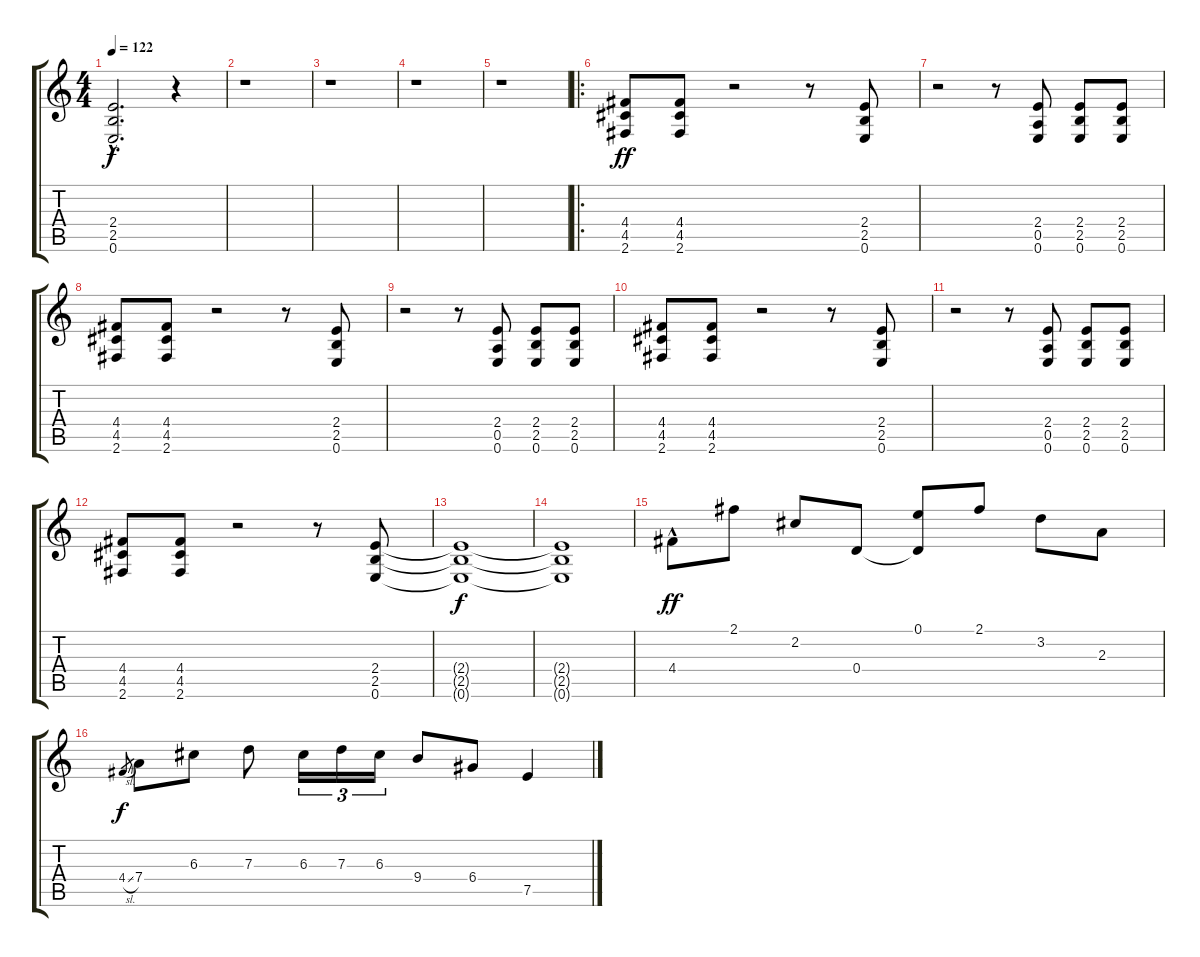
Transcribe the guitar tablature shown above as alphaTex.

\track "" {instrument distortionguitar}
\staff {score tabs}
\tuning (E4 B3 G3 D3 A2 E2) {hide}
\ts (4 4)
\tempo 122
\clef g2
\ks c
(2.4{hac t} 2.5{hac t} 0.6{hac t}).2{d dy f} r.4 |
r.1 |
r.1 |
r.1 |
r.1 |
\ro
(4.4 4.5 2.6).8{dy ff} (4.4 4.5 2.6).8 r.2 r.8 (2.4 2.5 0.6).8 |
r.2 r.8 (2.4 0.5 0.6).8 (2.4 2.5 0.6).8 (2.4 2.5 0.6).8 |
(4.4 4.5 2.6).8 (4.4 4.5 2.6).8 r.2 r.8 (2.4 2.5 0.6).8 |
r.2 r.8 (2.4 0.5 0.6).8 (2.4 2.5 0.6).8 (2.4 2.5 0.6).8 |
(4.4 4.5 2.6).8 (4.4 4.5 2.6).8 r.2 r.8 (2.4 2.5 0.6).8 |
r.2 r.8 (2.4 0.5 0.6).8 (2.4 2.5 0.6).8 (2.4 2.5 0.6).8 |
(4.4 4.5 2.6).8 (4.4 4.5 2.6).8 r.2 r.8 (2.4 2.5 0.6).8 |
(2.4{t} 2.5{t} 0.6{t}).1{dy f} |
(2.4{t} 2.5{t} 0.6{t}).1 |
4.4{hac}.8{dy ff} 2.1.8 2.2.8 0.4.8 (0.1 0.4{t}).8 2.1.8 3.2.8 2.3.8 |
4.4{sl}.8{gr dy f} 7.4.8 6.3.8 7.3.8 6.3.16{tu (3 2)} 7.3.16{tu (3 2)} 6.3.16{tu (3 2)} 9.4.8 6.4.8 7.5.4
